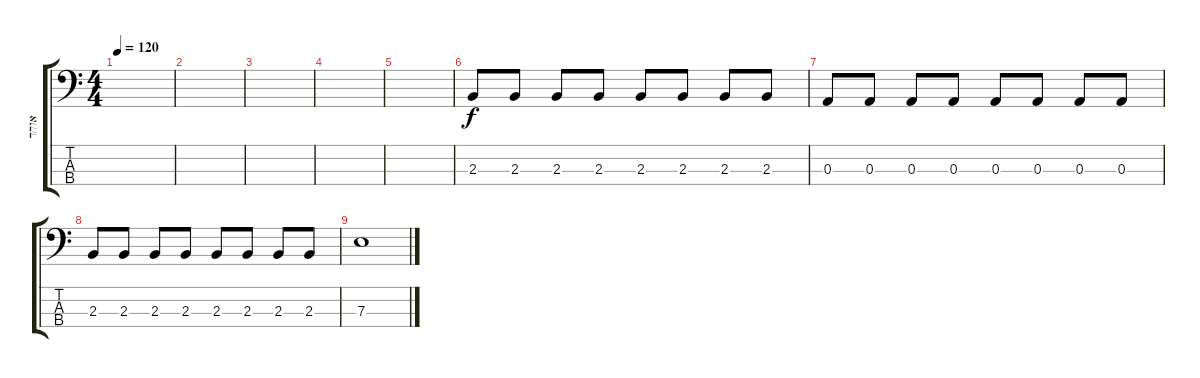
\track ("אוהד" "אוהד") {instrument electricbasspick}
\staff {score tabs}
\tuning (G2 D2 A1 E1) {hide}
\ts (4 4)
\tempo 120
\clef f4
\ks c
|
|
|
|
|
2.3.8 2.3.8 2.3.8 2.3.8 2.3.8 2.3.8 2.3.8 2.3.8 |
0.3.8 0.3.8 0.3.8 0.3.8 0.3.8 0.3.8 0.3.8 0.3.8 |
2.3.8 2.3.8 2.3.8 2.3.8 2.3.8 2.3.8 2.3.8 2.3.8 |
7.3.1
